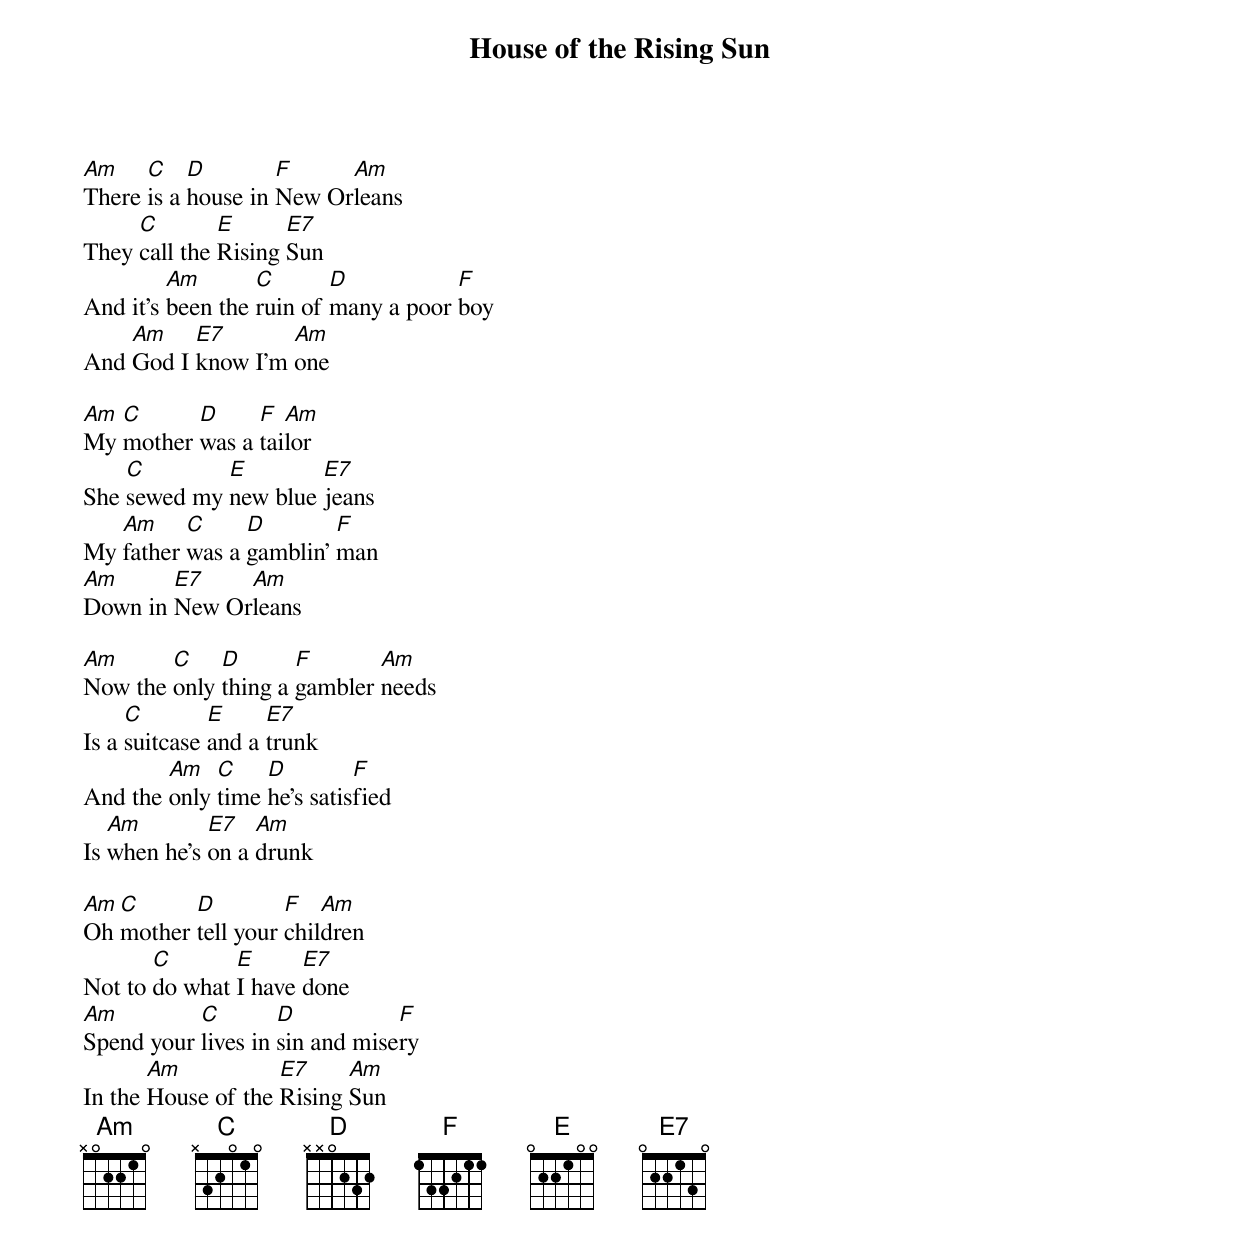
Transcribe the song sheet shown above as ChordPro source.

{title: House of the Rising Sun}
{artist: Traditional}
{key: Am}

[Am]There [C]is a [D]house in [F]New Or[Am]leans
They [C]call the [E]Rising [E7]Sun
And it's [Am]been the [C]ruin of [D]many a poor [F]boy
And [Am]God I [E7]know I'm [Am]one

[Am]My [C]mother [D]was a [F]tai[Am]lor
She [C]sewed my [E]new blue [E7]jeans
My [Am]father [C]was a [D]gamblin' [F]man
[Am]Down in [E7]New Or[Am]leans

[Am]Now the [C]only [D]thing a [F]gambler [Am]needs
Is a [C]suitcase [E]and a [E7]trunk
And the [Am]only [C]time [D]he's satis[F]fied
Is [Am]when he's [E7]on a [Am]drunk

[Am]Oh [C]mother [D]tell your [F]chil[Am]dren
Not to [C]do what [E]I have [E7]done
[Am]Spend your [C]lives in [D]sin and mise[F]ry
In the [Am]House of the [E7]Rising [Am]Sun
